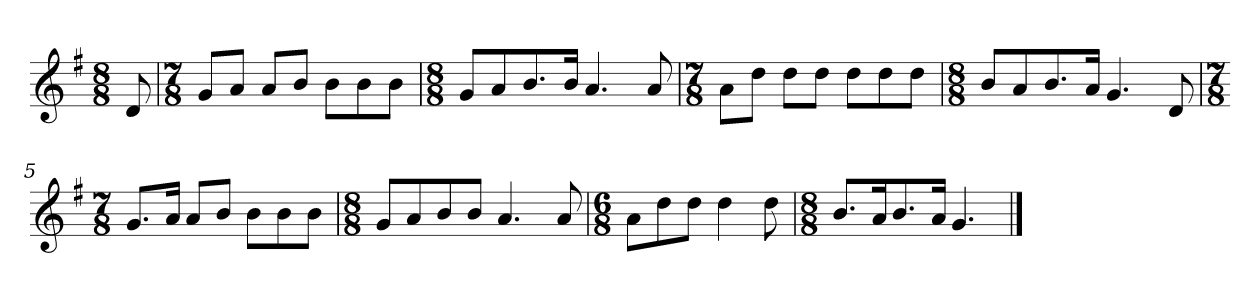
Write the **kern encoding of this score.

**kern
*part1
*staff1
*k[f#]
*M8/8
*MM120
=
8d
=1
*M7/8
8gL
8aJ
8aL
8bJ
8bL
8b
8bJ
=2
*M8/8
8gL
8a
8.b
16bJk
4.a
8a
=3
*M7/8
8aL
8ddJ
8ddL
8ddJ
8ddL
8dd
8ddJ
=4
*M8/8
8bL
8a
8.b
16aJk
4.g
8d
=5
*M7/8
8.gL
16aJk
8aL
8bJ
8bL
8b
8bJ
=6
*M8/8
8gL
8a
8b
8bJ
4.a
8a
=7
*M6/8
8aL
8dd
8ddJ
4dd
8dd
=8
*M8/8
8.bL
16aK
8.b
16aJk
4.g
==
*-
